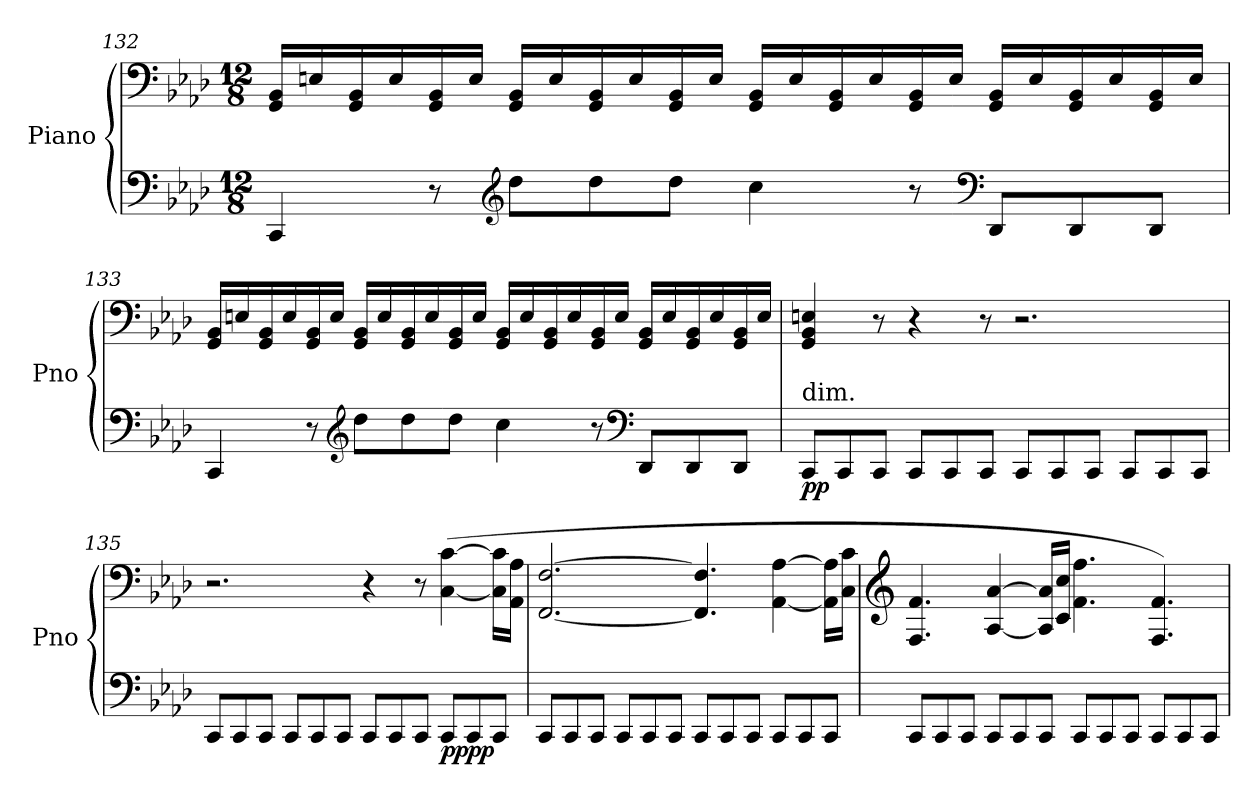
**kern	**kern	**dynam
*part1	*part1	*part1
*staff2	*staff1	*staff1/2
*I"Piano	*	*
*I'Pno	*	*
*clefF4	*clefF4	*
*k[b-e-a-d-]	*k[b-e-a-d-]	*
*A-:	*A-:	*
*M12/8	*M12/8	*
=132	=132	=132
4CC/	16GG/ 16BB-/LL	.
.	16En/	.
.	16GG/ 16BB-/	.
.	16E/	.
8r	16GG/ 16BB-/	.
.	16E/JJ	.
*clefG2	*	*
8dd-\L	16GG/ 16BB-/LL	.
.	16E/	.
8dd-\	16GG/ 16BB-/	.
.	16E/	.
8dd-\J	16GG/ 16BB-/	.
.	16E/JJ	.
4cc\	16GG/ 16BB-/LL	.
.	16E/	.
.	16GG/ 16BB-/	.
.	16E/	.
8r	16GG/ 16BB-/	.
.	16E/JJ	.
*clefF4	*	*
8DD-/L	16GG/ 16BB-/LL	.
.	16E/	.
8DD-/	16GG/ 16BB-/	.
.	16E/	.
8DD-/J	16GG/ 16BB-/	.
.	16E/JJ	.
=133	=133	=133
4CC/	16GG/ 16BB-/LL	.
.	16En/	.
.	16GG/ 16BB-/	.
.	16E/	.
8r	16GG/ 16BB-/	.
.	16E/JJ	.
*clefG2	*	*
8dd-\L	16GG/ 16BB-/LL	.
.	16E/	.
8dd-\	16GG/ 16BB-/	.
.	16E/	.
8dd-\J	16GG/ 16BB-/	.
.	16E/JJ	.
4cc\	16GG/ 16BB-/LL	.
.	16E/	.
.	16GG/ 16BB-/	.
.	16E/	.
8r	16GG/ 16BB-/	.
.	16E/JJ	.
*clefF4	*	*
8DD-/L	16GG/ 16BB-/LL	.
.	16E/	.
8DD-/	16GG/ 16BB-/	.
.	16E/	.
8DD-/J	16GG/ 16BB-/	.
.	16E/JJ	.
=134	=134	=134
!LO:TX:a:t=dim.	!	!
!	!	!LO:DY:b=2
!	!	!LO:DY:n=1:b
8CC/L	4GG/ 4BB-/ 4En/	p p
8CC/	.	.
8CC/J	8r	.
8CC/L	4r	.
8CC/	.	.
8CC/J	8r	.
8CC/L	2.r	.
8CC/	.	.
8CC/J	.	.
8CC/L	.	.
8CC/	.	.
8CC/J	.	.
=135	=135	=135
8CC/L	2.r	.
8CC/	.	.
8CC/J	.	.
8CC/L	.	.
8CC/	.	.
8CC/J	.	.
8CC/L	4r	.
8CC/	.	.
8CC/J	8r	.
!	!	!LO:DY:b=2
!	!	!LO:DY:n=1:b
8CC/L	(>[4C\ [4c\	pp pp
8CC/	.	.
8CC/J	16C\] 16c\]LL	.
.	16AA-\ 16A-\JJ	.
=136	=136	=136
8CC/L	[2.FF/ [2.F/	.
8CC/	.	.
8CC/J	.	.
8CC/L	.	.
8CC/	.	.
8CC/J	.	.
8CC/L	4.FF/] 4.F/]	.
8CC/	.	.
8CC/J	.	.
8CC/L	[4AA-\ [4A-\	.
8CC/	.	.
8CC/J	16AA-\] 16A-\]LL	.
.	16C\ 16c\JJ	.
=137	=137	=137
*	*clefG2	*
8CC/L	4.F/ 4.f/	.
8CC/	.	.
8CC/J	.	.
8CC/L	[4A-/ [4a-/	.
8CC/	.	.
8CC/J	16A-/] 16a-/]LL	.
.	16c/ 16cc/JJ	.
8CC/L	4.f\ 4.ff\	.
8CC/	.	.
8CC/J	.	.
8CC/L	4.F/ 4.f/)	.
8CC/	.	.
8CC/J	.	.
=	=	=
*-	*-	*-
